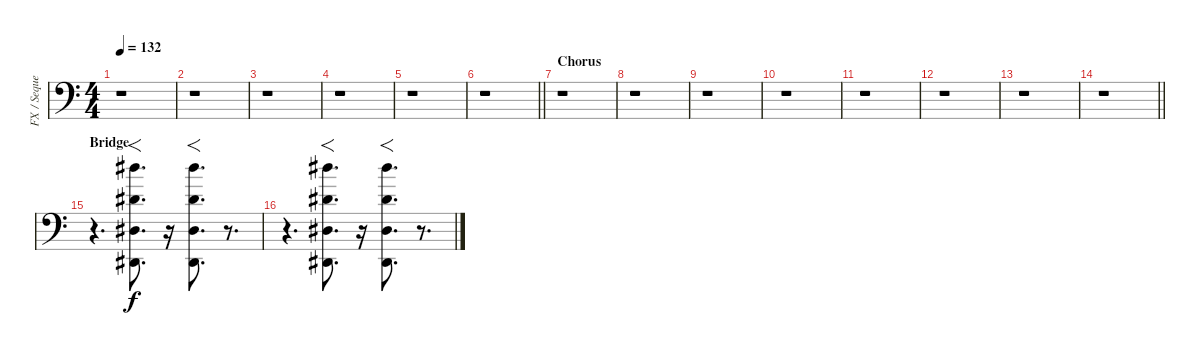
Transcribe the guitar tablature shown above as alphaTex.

\track ("FX / Sequencer II" "FX / Seque") {instrument reversecymbal}
\staff {score}
\tuning (Eb3 Bb2 Gb2 Db2 Ab1 Eb1) {hide}
\ts (4 4)
\tempo 132
\clef f4
\ks c
r.1{dy f} |
r.1 |
r.1 |
r.1 |
r.1 |
\barLineRight lightlight
r.1 |
\section ("" "Chorus")
r.1 |
r.1 |
r.1 |
r.1 |
r.1 |
r.1 |
r.1 |
\barLineRight lightlight
r.1 |
\section ("" "Bridge")
r.4{d} (24.1 21.3 19.5 12.6).8{f d} r.16 (24.1 21.3 19.5 12.6).8{f d} r.8{d} |
r.4{d} (24.1 21.3 19.5 12.6).8{f d} r.16 (24.1 21.3 19.5 12.6).8{f d} r.8{d}
